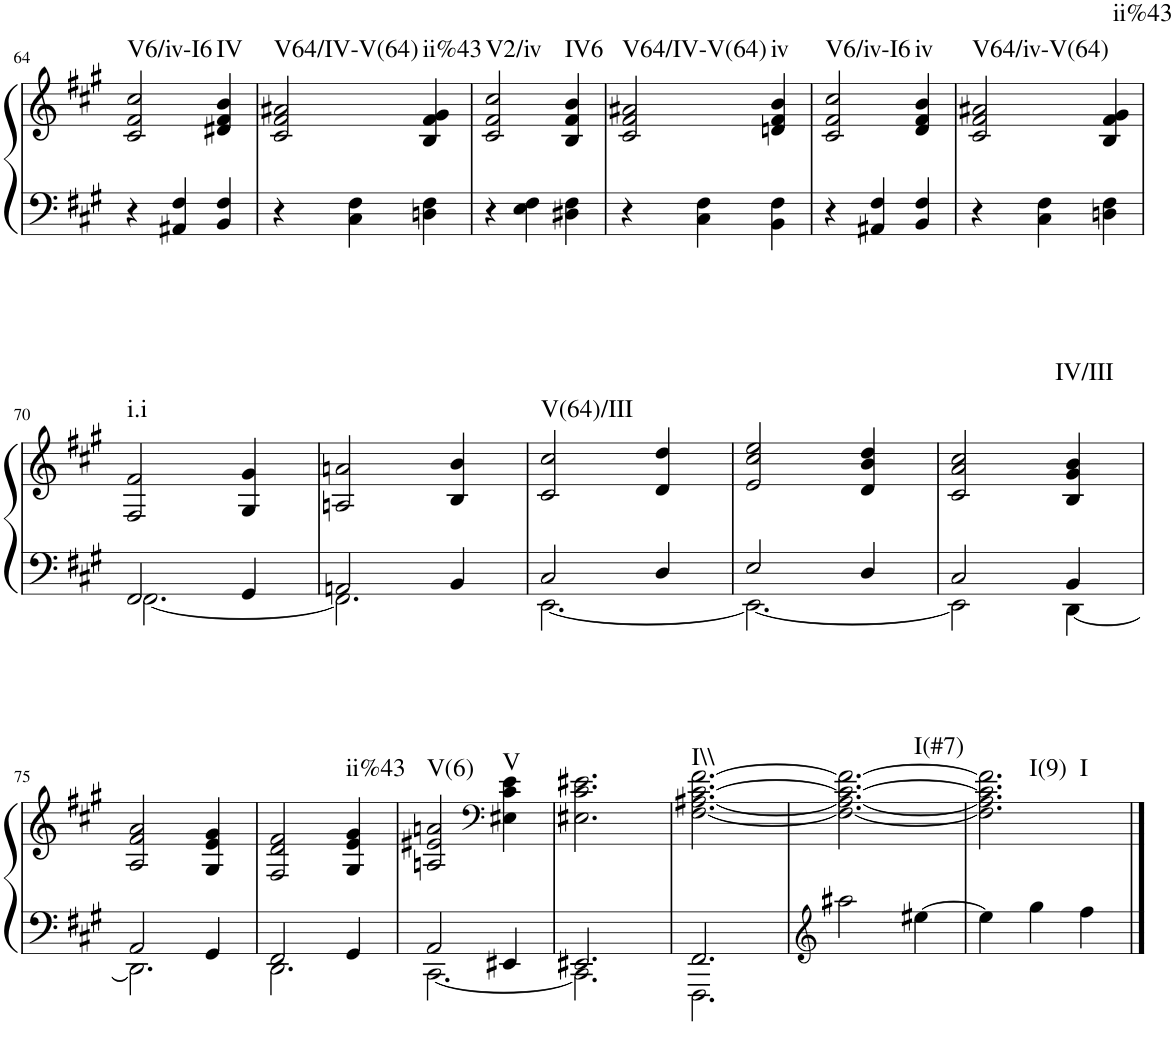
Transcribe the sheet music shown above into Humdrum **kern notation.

**kern	**kern	**harte
*part1	*part1	*part1
*staff2	*staff1	*
*I"Piano	*	*
*I'Pno.	*	*
!!LO:PB:g=z
*clefF4	*clefG2	*
*k[f#c#g#]	*k[f#c#g#]	*
*M3/4	*M3/4	*
=64	=64	=64
!	!	!LO:H:kt=V6/iv-I6
4r	2c#/ 2f#/ 2cc#/	N
4AA#X/ 4F#/	.	.
!	!	!LO:H:kt=IV
4BB/ 4F#/	4d#X/ 4f#/ 4b/	N
=65	=65	=65
!	!	!LO:H:kt=V64/IV-V(64)
4r	2c#/ 2f#/ 2a#X/	N
4C#\ 4F#\	.	.
!	!	!LO:H:kt=ii%43
4Dn\ 4F#\	4B/ 4f#/ 4g#/	N
=66	=66	=66
!	!	!LO:H:kt=V2/iv
4r	2c#/ 2f#/ 2cc#/	N
4E\ 4F#\	.	.
!	!	!LO:H:kt=IV6
4D#X\ 4F#\	4B/ 4f#/ 4b/	N
=67	=67	=67
!	!	!LO:H:kt=V64/IV-V(64)
4r	2c#/ 2f#/ 2a#X/	N
4C#\ 4F#\	.	.
!	!	!LO:H:kt=iv
4BB\ 4F#\	4dn/ 4f#/ 4b/	N
=68	=68	=68
!	!	!LO:H:kt=V6/iv-I6
4r	2c#/ 2f#/ 2cc#/	N
4AA#X/ 4F#/	.	.
!	!	!LO:H:kt=iv
4BB/ 4F#/	4d/ 4f#/ 4b/	N
=69	=69	=69
!	!	!LO:H:kt=V64/iv-V(64)
4r	2c#/ 2f#/ 2a#X/	N
4C#\ 4F#\	.	.
!	!	!LO:H:kt=ii%43
4Dn\ 4F#\	4B/ 4f#/ 4g#/	N
!!LO:LB:g=z
=70	=70	=70
*^	*	*
!	!	!	!LO:H:kt=i.i
2FF#/	[2.FF#\	2F#/ 2f#/	N
4GG#/	.	4G#/ 4g#/	.
=71	=71	=71	=71
2AAn/	2.FF#\]	2An/ 2an/	.
4BB/	.	4B/ 4b/	.
=72	=72	=72	=72
!	!	!	!LO:H:kt=V(64)/III
2C#/	[2.EE\	2c#/ 2cc#/	N
4D/	.	4d/ 4dd/	.
=73	=73	=73	=73
2E/	2.EE\_	2e/ 2cc#/ 2ee/	.
4D/	.	4d/ 4b/ 4dd/	.
=74	=74	=74	=74
2C#/	2EE\]	2c#/ 2a/ 2cc#/	.
!	!	!	!LO:H:kt=IV/III
4BB/	[4DD\	4B/ 4g#/ 4b/	N
!!LO:LB:g=z
=75	=75	=75	=75
2AA/	2.DD\]	2A/ 2f#/ 2a/	.
4GG#/	.	4G#/ 4e/ 4g#/	.
=76	=76	=76	=76
2FF#/	2.DD\	2F#/ 2d/ 2f#/	.
!	!	!	!LO:H:kt=ii%43
4GG#/	.	4G#/ 4e/ 4g#/	N
=77	=77	=77	=77
!	!	!	!LO:H:kt=V(6)
2AA/	[2.CC#\	2An/ 2e#X/ 2an/	N
*	*	*clefF4	*
!	!	!	!LO:H:kt=V
4EE#X/	.	4E#X\ 4c#\ 4e#\	N
=78	=78	=78	=78
2.EE#X/	2.CC#\]	2.E#X\ 2.c#\ 2.e#X\	.
=79	=79	=79	=79
!	!	!	!LO:H:kt=I\\
2.FF#/	2.FFF#\	[2.F#\ [2.A#X\ [2.c#\ [2.f#\	N
*v	*v	*	*
=80	=80	=80
*clefG2	*	*
*^	*	*
!	!	!	!LO:H:kt=I(#7)
*v	*v	*	*
2aa#X\	2.F#\_ 2.A#\_ 2.c#\_ 2.f#\_	N
[4ee#X\	.	.
=81	=81	=81
!	!	!LO:H:n=1:kt=I(9)
!	!	!LO:H:n=2:kt=I
4ee#\]	2.F#\] 2.A#\] 2.c#\] 2.f#\]	N N
4gg#\	.	.
4ff#\	.	.
==	==	==
*-	*-	*-
